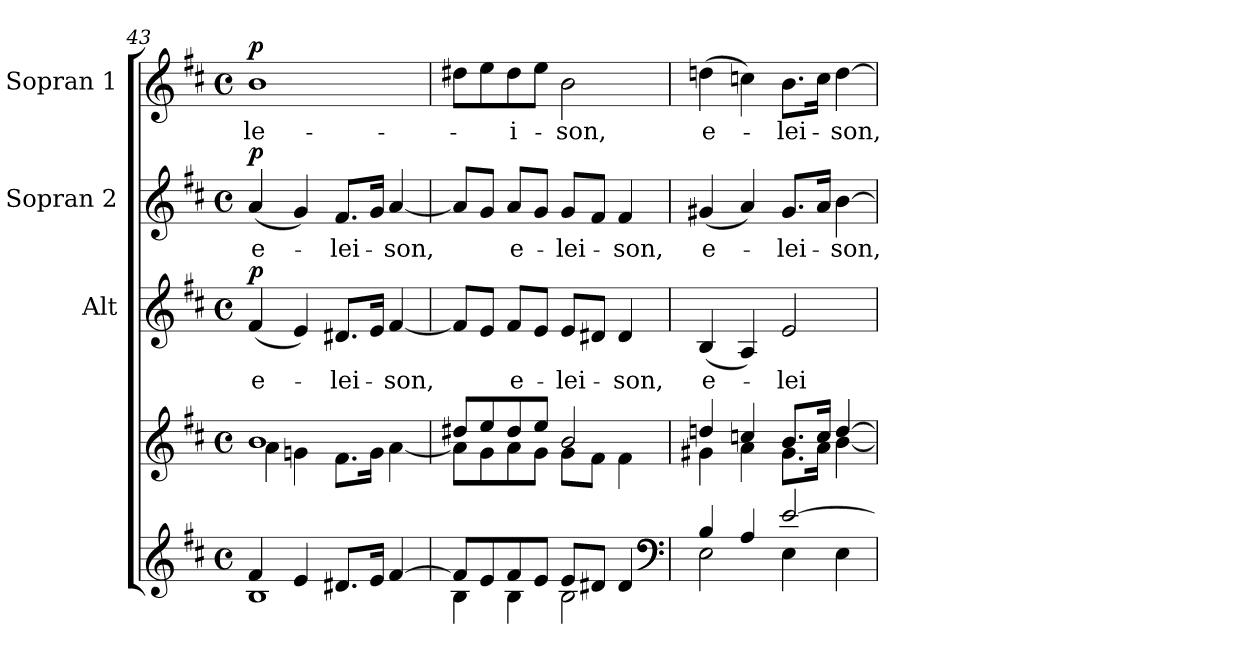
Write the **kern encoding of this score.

**kern	**kern	**kern	**text	**dynam	**kern	**text	**dynam	**kern	**text	**dynam
*part4	*part4	*part3	*part3	*part3	*part2	*part2	*part2	*part1	*part1	*part1
*staff5	*staff4	*staff3	*staff3	*staff3	*staff2	*staff2	*staff2	*staff1	*staff1	*staff1
*	*	*I"Alt	*	*	*I"Sopran 2	*	*	*I"Sopran 1	*	*
*	*	*I'A.	*	*	*I'S. 2	*	*	*I'S. 1	*	*
*clefG2	*clefG2	*clefG2	*	*	*clefG2	*	*	*clefG2	*	*
*k[f#c#]	*k[f#c#]	*k[f#c#]	*	*	*k[f#c#]	*	*	*k[f#c#]	*	*
*D:	*D:	*D:	*	*	*D:	*	*	*D:	*	*
*M4/4	*M4/4	*M4/4	*	*	*M4/4	*	*	*M4/4	*	*
*met(c)	*met(c)	*met(c)	*	*	*met(c)	*	*	*met(c)	*	*
=43	=43	=43	=43	=43	=43	=43	=43	=43	=43	=43
*^	*^	*	*	*	*	*	*	*	*	*
!	!	!	!	!	!LO:LY:b	!LO:DY:a	!	!LO:LY:b	!LO:DY:a	!	!LO:LY:b	!LO:DY:a
4f#/	1B	1b	4a\	(<4f#/	e-	p	(<4a/	e-	p	1b	-le-	p
4e/	.	.	4gn\	4e/)	.	.	4g/)	.	.	.	.	.
!	!	!	!	!	!LO:LY:b	!	!	!LO:LY:b	!	!	!	!
8.d#X/L	.	.	8.f#\L	8.d#X/L	-lei-	.	8.f#/L	-lei-	.	.	.	.
16e/Jk	.	.	16g\Jk	16e/Jk	.	.	16g/Jk	.	.	.	.	.
!	!	!	!	!	!LO:LY:b	!	!	!LO:LY:b	!	!	!	!
[>4f#/	.	.	[<4a\	[4f#/	-son,	.	[4a/	-son,	.	.	.	.
=44	=44	=44	=44	=44	=44	=44	=44	=44	=44	=44	=44	=44
8f#/L]	4B\	8dd#X/L	8a\L]	8f#/L]	.	.	8a/L]	.	.	8dd#X\L	.	.
8e/	.	8ee/	8g\	8e/J	.	.	8g/J	.	.	8ee\	.	.
!	!	!	!	!	!LO:LY:b	!	!	!LO:LY:b	!	!	!LO:LY:b	!
8f#/	4B\	8dd#/	8a\	8f#/L	e-	.	8a/L	e-	.	8dd#\	-i-	.
8e/J	.	8ee/J	8g\J	8e/J	.	.	8g/J	.	.	8ee\J	.	.
!	!	!	!	!	!LO:LY:b	!	!	!LO:LY:b	!	!	!LO:LY:b	!
8e/L	2B\	2b/	8g\L	8e/L	-lei-	.	8g/L	-lei-	.	2b\	-son,	.
8d#X/J	.	.	8f#\J	8d#X/J	.	.	8f#/J	.	.	.	.	.
!	!	!	!	!	!LO:LY:b	!	!	!LO:LY:b	!	!	!	!
4d#/	.	.	4f#\	4d#/	-son,	.	4f#/	-son,	.	.	.	.
*clefF4	*	*	*	*	*	*	*	*	*	*	*	*
=45	=45	=45	=45	=45	=45	=45	=45	=45	=45	=45	=45	=45
!	!	!	!	!	!LO:LY:b	!	!	!LO:LY:b	!	!	!LO:LY:b	!
4B/	2E\	4ddn/	4g#X\	(<4B/	e-	.	(<4g#X/	e-	.	(>4ddn\	e-	.
4A/	.	4ccn/	4a\	4A/)	.	.	4a/)	.	.	4ccn\)	.	.
!	!	!	!	!	!LO:LY:b	!	!	!LO:LY:b	!	!	!LO:LY:b	!
[>2e/	4E\	8.b/L	8.g#\L	2e/	-lei-	.	8.g#/L	-lei-	.	8.b\L	-lei-	.
.	.	16cc/Jk	16a\Jk	.	.	.	16a/Jk	.	.	16cc\Jk	.	.
!	!	!	!	!	!	!	!	!LO:LY:b	!	!	!LO:LY:b	!
.	4E\	[>4dd/	[<4b\	.	.	.	[4b\	-son,	.	[4dd\	-son,	.
*v	*v	*	*	*	*	*	*	*	*	*	*	*
*	*v	*v	*	*	*	*	*	*	*	*	*
=	=	=	=	=	=	=	=	=	=	=
*-	*-	*-	*-	*-	*-	*-	*-	*-	*-	*-
